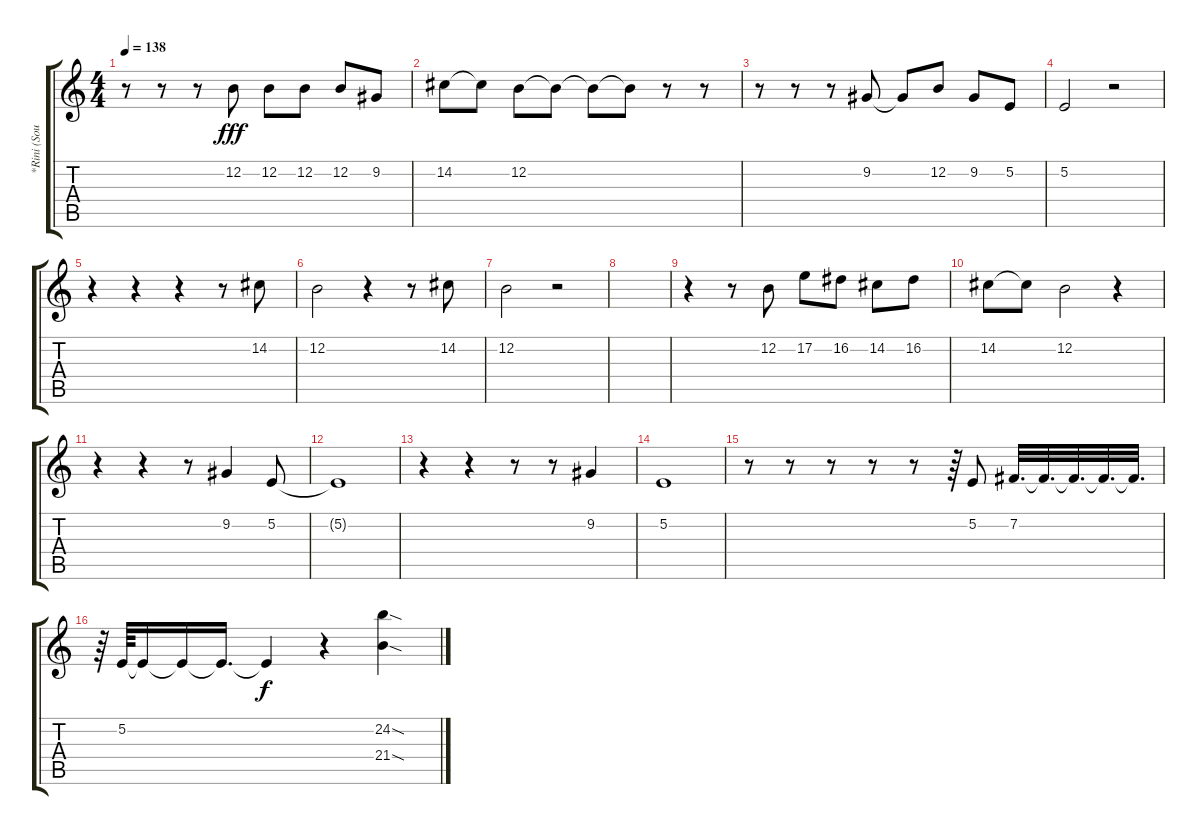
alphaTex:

\track ("*Rini (Sound3)" "*Rini (Sou") {instrument tenorsax}
\staff {score tabs}
\tuning (E4 B3 G3 D3 A2 E2) {hide}
\ts (4 4)
\tempo 138
\clef g2
\ks c
r.8{dy f} r.8 r.8 12.2.8{dy fff} 12.2.8 12.2.8 12.2.8 9.2.8 |
14.2.8 14.2{t}.8 12.2.8 12.2{t}.8 12.2{t}.8 12.2{t}.8 r.8 r.8 |
r.8 r.8 r.8 9.2.8 9.2{t}.8 12.2.8 9.2.8 5.2.8 |
5.2.2 r.2 |
r.4 r.4 r.4 r.8 14.2.8 |
12.2.2 r.4 r.8 14.2.8 |
12.2.2 r.2 |
|
r.4 r.8 12.2.8 17.2.8 16.2.8 14.2.8 16.2.8 |
14.2.8 14.2{t}.8 12.2.2 r.4 |
r.4 r.4 r.8 9.2.4 5.2.8 |
5.2{t}.1 |
r.4 r.4 r.8 r.8 9.2.4 |
5.2.1 |
r.8 r.8 r.8 r.8 r.8 r.64 5.2.8 7.2.32{d} 7.2{t}.32{d} 7.2{t}.32{d} 7.2{t}.32{d} 7.2{t}.32{d} |
r.64 5.2.64 5.2{t}.16 5.2{t}.16 5.2{t}.16{d} 5.2{t}.4{dy f} r.4 (24.2{sod} 21.4{sod}).4
